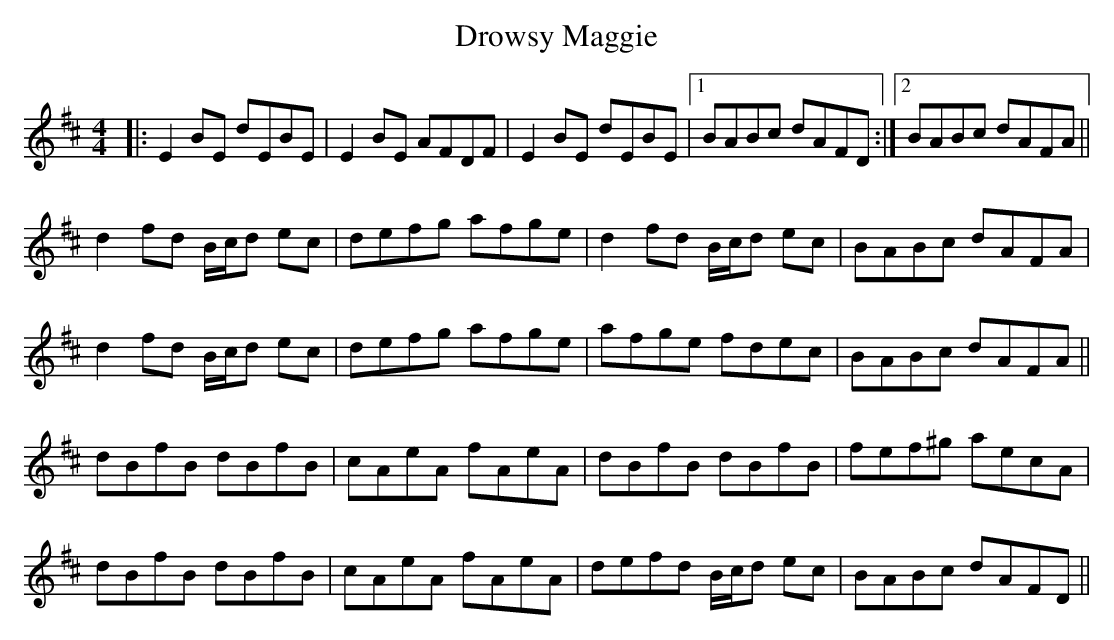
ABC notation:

X:1
T: Drowsy Maggie
M: 4/4
L: 1/8
K:Edor
 |: E2BE dEBE | E2BE AFDF | E2BE dEBE |1 BABc dAFD :|2 BABc dAFA ||
K:D
d2fd B/c/d ec | defg afge | d2fd B/c/d ec | BABc dAFA |
d2fd B/c/d ec | defg afge | afge fdec | BABc dAFA ||
dBfB dBfB | cAeA fAeA | dBfB dBfB | fef^g aecA |
dBfB dBfB | cAeA fAeA | defd B/c/d ec | BABc dAFD ||
